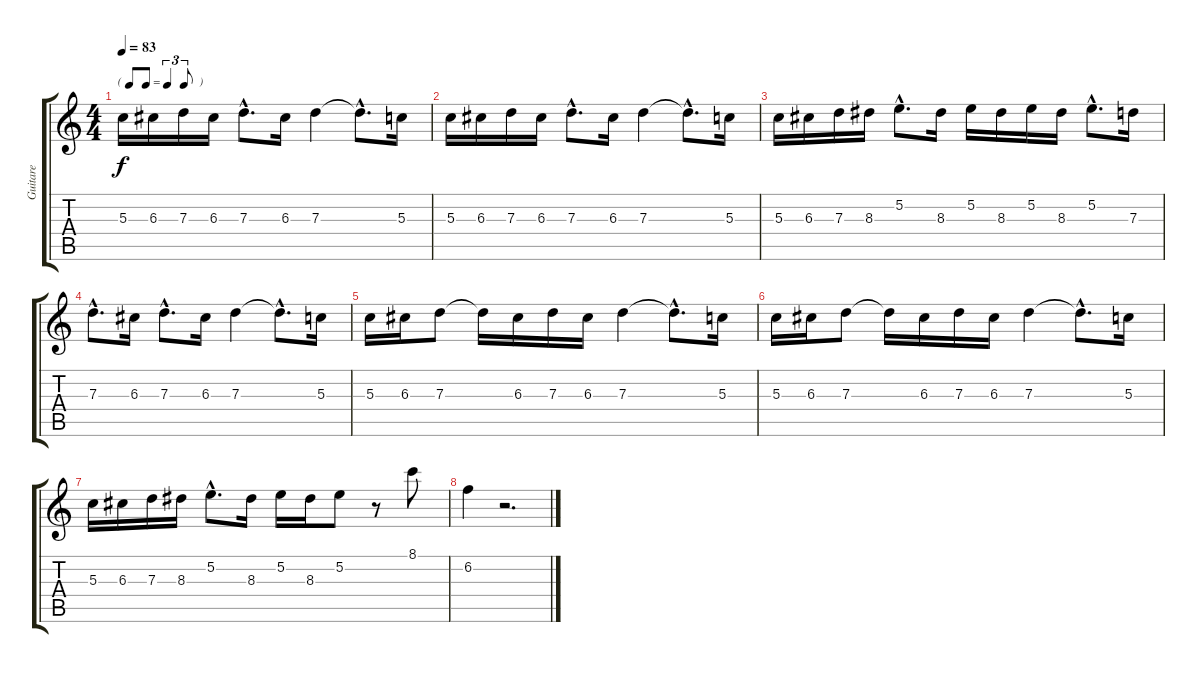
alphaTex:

\track ("Guitare " "Guitare ") {instrument acousticguitarsteel}
\staff {score tabs}
\tuning (E4 B3 G3 D3 A2 E2) {hide}
\ts (4 4)
\tf triplet8th
\tempo 83
\clef g2
\ks c
5.3.16{dy f instrument acousticguitarsteel} 6.3.16 7.3.16 6.3.16 7.3{hac}.8{d} 6.3.16 7.3.4 7.3{hac t}.8{d} 5.3.16 |
5.3.16 6.3.16 7.3.16 6.3.16 7.3{hac}.8{d} 6.3.16 7.3.4 7.3{hac t}.8{d} 5.3.16 |
5.3.16 6.3.16 7.3.16 8.3.16 5.2{hac}.8{d} 8.3.16 5.2.16 8.3.16 5.2.16 8.3.16 5.2{hac}.8{d} 7.3.16 |
7.3{hac}.8{d} 6.3.16 7.3{hac}.8{d} 6.3.16 7.3.4 7.3{hac t}.8{d} 5.3.16 |
5.3.16 6.3.16 7.3.8 7.3{t}.16 6.3.16 7.3.16 6.3.16 7.3.4 7.3{hac t}.8{d} 5.3.16 |
5.3.16 6.3.16 7.3.8 7.3{t}.16 6.3.16 7.3.16 6.3.16 7.3.4 7.3{hac t}.8{d} 5.3.16 |
5.3.16 6.3.16 7.3.16 8.3.16 5.2{hac}.8{d} 8.3.16 5.2.16 8.3.16 5.2.8 r.8 8.1.8 |
6.2.4 r.2{d}
